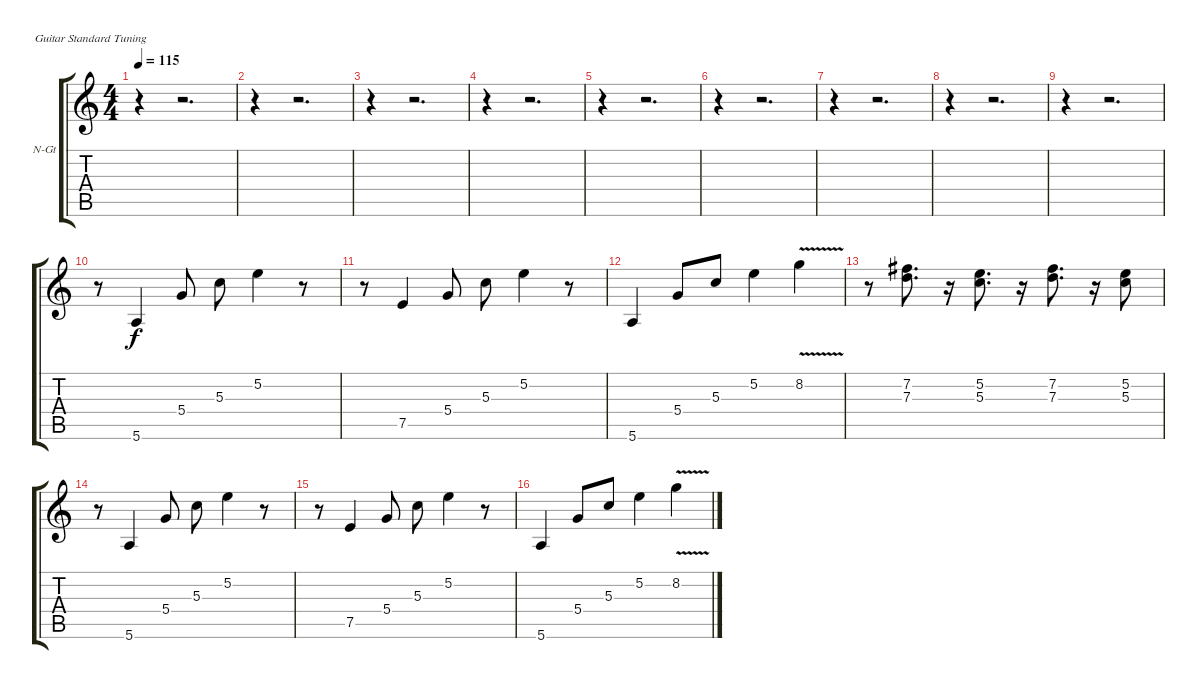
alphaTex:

\bracketExtendMode groupsimilarinstruments
\firstSystemTrackNameOrientation horizontal
\otherSystemsTrackNameOrientation horizontal
\track ("Gabriela" "N-Gt") {instrument acousticguitarnylon}
\staff {score tabs}
\tuning (E4 B3 G3 D3 A2 E2)
\ts (4 4)
\tempo 115
\clef g2
\ks c
r.4{dy f} r.2{d} |
r.4 r.2{d} |
r.4 r.2{d} |
r.4 r.2{d} |
r.4 r.2{d} |
r.4 r.2{d} |
r.4 r.2{d} |
r.4 r.2{d} |
r.4 r.2{d} |
r.8 5.6.4 5.4.8 5.3.8 5.2.4 r.8 |
r.8 7.5.4 5.4.8 5.3.8 5.2.4 r.8 |
5.6.4 5.4.8 5.3.8 5.2.4 8.2{v}.4 |
r.8 (7.2 7.3).8{d} r.16 (5.2 5.3).8{d} r.16 (7.2 7.3).8{d} r.16 (5.2 5.3).8 |
r.8 5.6.4 5.4.8 5.3.8 5.2.4 r.8 |
r.8 7.5.4 5.4.8 5.3.8 5.2.4 r.8 |
5.6.4 5.4.8 5.3.8 5.2.4 8.2{v}.4
